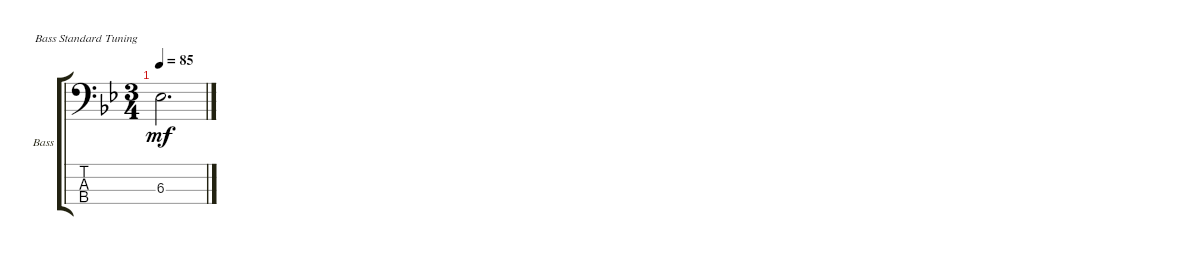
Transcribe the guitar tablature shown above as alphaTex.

\bracketExtendMode groupsimilarinstruments
\firstSystemTrackNameOrientation horizontal
\otherSystemsTrackNameOrientation horizontal
\track ("Bass" "Bass") {instrument electricbassfinger}
\staff {score tabs}
\tuning (G2 D2 A1 E1)
\ts (3 4)
\tempo 85
\clef f4
\ks bb
6.3{t}.2{d dy mf}
